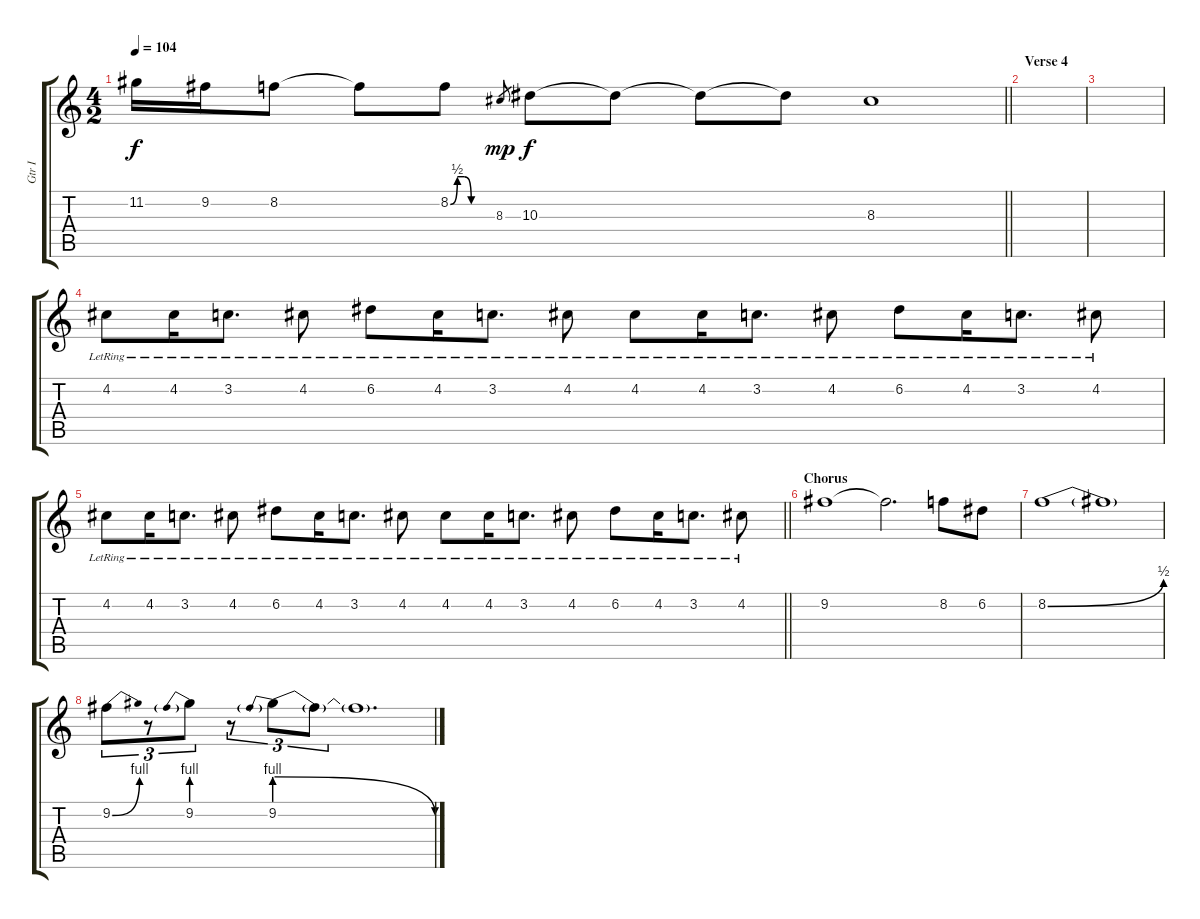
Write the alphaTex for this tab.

\track ("Gtr I" "Gtr I") {instrument electricguitarjazz}
\staff {score tabs}
\tuning (D4 A3 F3 C3 G2 D2) {hide}
\ts (4 2)
\tempo 104
\clef g2
\barLineRight lightlight
\ks c
11.2.16{dy f} 9.2.16 8.2.8 8.2{t}.8 8.2{be (custom 0 0 10 2 20 2 30 0 60 0)}.8 8.3.8{gr dy mp} 10.3.8{dy f} 10.3{t}.8 10.3{t}.8 10.3{t}.8 8.3.1 |
\section ("" "Verse 4")
|
|
4.2{lr}.8 4.2{lr}.16 3.2{lr}.8{d} 4.2{lr}.8 6.2{lr}.8 4.2{lr}.16 3.2{lr}.8{d} 4.2{lr}.8 4.2{lr}.8 4.2{lr}.16 3.2{lr}.8{d} 4.2{lr}.8 6.2{lr}.8 4.2{lr}.16 3.2{lr}.8{d} 4.2{lr}.8 |
\barLineRight lightlight
4.2{lr}.8 4.2{lr}.16 3.2{lr}.8{d} 4.2{lr}.8 6.2{lr}.8 4.2{lr}.16 3.2{lr}.8{d} 4.2{lr}.8 4.2{lr}.8 4.2{lr}.16 3.2{lr}.8{d} 4.2{lr}.8 6.2{lr}.8 4.2{lr}.16 3.2{lr}.8{d} 4.2{lr}.8 |
\section ("" "Chorus")
9.2.1 9.2{t}.2{d} 8.2.8 6.2.8 |
8.2{be (bend 0 0 60 2)}.1 8.2{t}.1 |
9.2{be (bend 0 0 60 4)}.8{tu (3 2)} r.8{tu (3 2)} 9.2{be (prebend 0 4 60 4)}.8{tu (3 2)} r.8{tu (3 2)} 9.2{be (prebendrelease 0 4 60 0)}.8{tu (3 2)} 9.2{t}.8{tu (3 2)} 9.2{t}.1{d}
